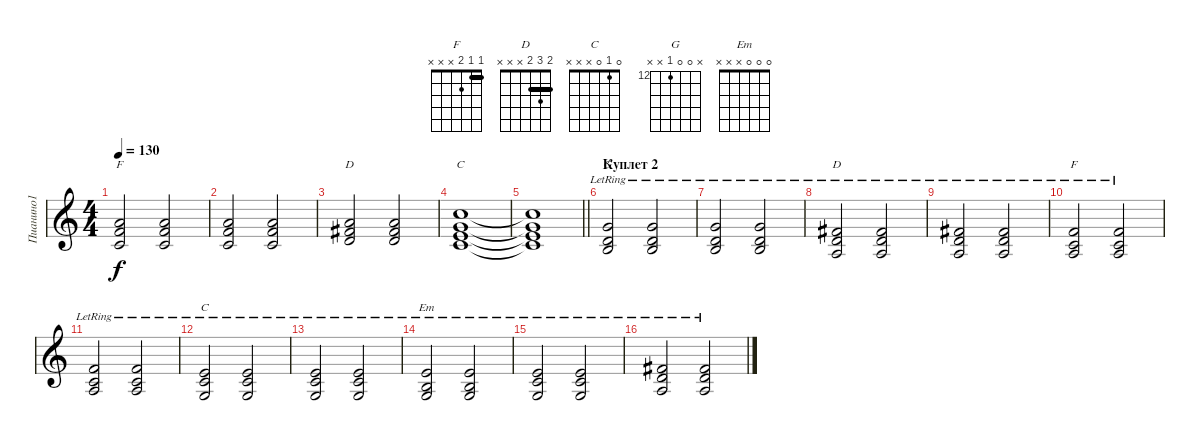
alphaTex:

\track ("Пианино1" "Пианино1") {instrument brightacousticpiano}
\staff {score}
\tuning (E4 B3 G3 D3 A2 E2) {hide}
\chord ("F" 1 x 5 x x x)
\chord ("D" 5 7 7 x x x) {firstfret 5}
\chord ("C" 0 1 x x x x)
\chord ("G" x 0 0 12 x x) {firstfret 12}
\chord ("D" 2 3 2 x x x) {barre 2}
\chord ("F" 1 1 2 x x x) {barre 1}
\chord ("C" 0 1 0 x x x)
\chord ("Em" 0 0 0 x x x)
\ts (4 4)
\tempo 130
\clef g2
\ks c
(1.1 10.2 5.3).2{ch "F" dy f} (1.1 10.2 5.3).2 |
(1.1 10.2 5.3).2 (1.1 10.2 5.3).2 |
(5.1 7.2 7.3).2{ch "D"} (5.1 7.2 7.3).2 |
(0.1 1.2 12.3 22.4).1{ch "C"} |
\barLineRight lightlight
(0.1{t} 1.2{t} 12.3{t} 22.4{t}).1 |
\section ("" "Куплет 2")
(3.1{lr} 0.2{lr} 12.4{lr}).2{ch "G"} (3.1{lr} 0.2{lr} 12.4{lr}).2 |
(3.1{lr} 0.2{lr} 12.4{lr}).2 (3.1{lr} 0.2{lr} 12.4{lr}).2 |
(2.1{lr} 3.2{lr} 2.3{lr}).2{ch "D"} (2.1{lr} 3.2{lr} 2.3{lr}).2 |
(2.1{lr} 3.2{lr} 2.3{lr}).2 (2.1{lr} 3.2{lr} 2.3{lr}).2 |
(1.1{lr} 1.2{lr} 2.3{lr}).2{ch "F"} (1.1{lr} 1.2{lr} 2.3{lr}).2 |
(1.1{lr} 1.2{lr} 2.3{lr}).2 (1.1{lr} 1.2{lr} 2.3{lr}).2 |
(0.1{lr} 1.2{lr} 0.3{lr}).2{ch "C"} (0.1{lr} 1.2{lr} 0.3{lr}).2 |
(0.1{lr} 1.2{lr} 0.3{lr}).2 (0.1{lr} 1.2{lr} 0.3{lr}).2 |
(0.1{lr} 0.2{lr} 0.3{lr}).2{ch "Em"} (0.1{lr} 0.2{lr} 0.3{lr}).2 |
(0.1{lr} 1.2{lr} 0.3{lr}).2 (0.1{lr} 1.2{lr} 0.3{lr}).2 |
(2.1{lr} 3.2{lr} 2.3{lr}).2 (2.1{lr} 3.2{lr} 2.3{lr}).2
